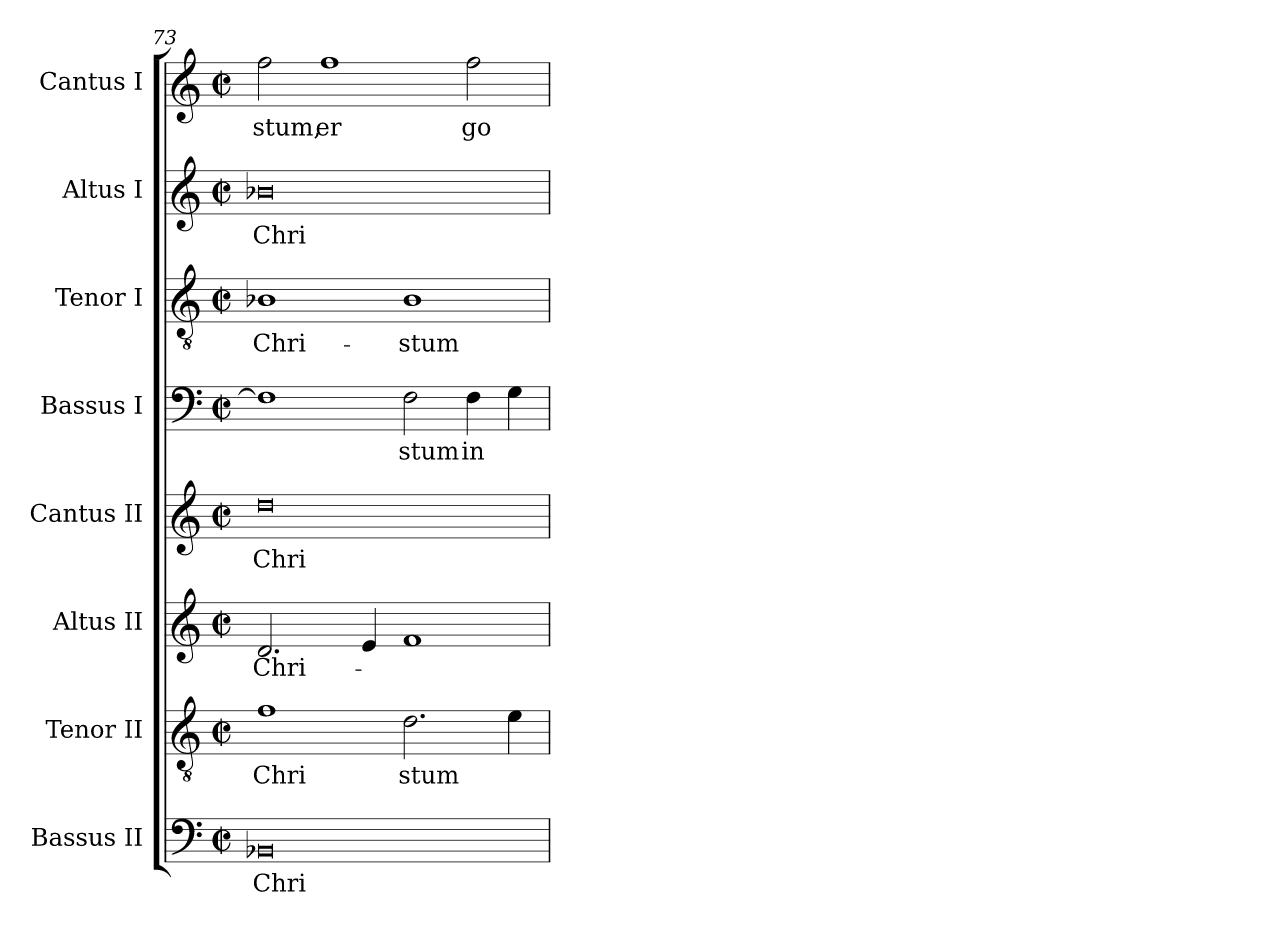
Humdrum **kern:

**kern	**text	**kern	**text	**kern	**text	**kern	**text	**kern	**text	**kern	**text	**kern	**text	**kern	**text
*part8	*part8	*part7	*part7	*part6	*part6	*part5	*part5	*part4	*part4	*part3	*part3	*part2	*part2	*part1	*part1
*staff8	*staff8	*staff7	*staff7	*staff6	*staff6	*staff5	*staff5	*staff4	*staff4	*staff3	*staff3	*staff2	*staff2	*staff1	*staff1
*I"Bassus II	*	*I"Tenor II	*	*I"Altus II	*	*I"Cantus II	*	*I"Bassus I	*	*I"Tenor I	*	*I"Altus I	*	*I"Cantus I	*
*clefF4	*	*clefGv2	*	*clefG2	*	*clefG2	*	*clefF4	*	*clefGv2	*	*clefG2	*	*clefG2	*
*M2/2	*	*M2/2	*	*M2/2	*	*M2/2	*	*M2/2	*	*M2/2	*	*M2/2	*	*M2/2	*
*met(c|)	*	*met(c|)	*	*met(c|)	*	*met(c|)	*	*met(c|)	*	*met(c|)	*	*met(c|)	*	*met(c|)	*
=73	=73	=73	=73	=73	=73	=73	=73	=73	=73	=73	=73	=73	=73	=73	=73
!	!LO:LY:b:cj	!	!LO:LY:b:cj	!	!LO:LY:b	!	!LO:LY:b:cj	!	!	!	!LO:LY:b:cj	!	!LO:LY:b:cj	!	!LO:LY:b:cj
0BB-X	Chri	1f	Chri	2.d/	Chri-	0dd	Chri	1F]	.	1B-X	Chri-	0b-X	Chri-	2ff\	stum,
!	!	!	!	!	!	!	!	!	!	!	!	!	!	!	!LO:LY:b:cj
.	.	.	.	.	.	.	.	.	.	.	.	.	.	1ff	er
.	.	.	.	4e/	.	.	.	.	.	.	.	.	.	.	.
!	!	!	!LO:LY:b	!	!	!	!	!	!LO:LY:b:cj	!	!LO:LY:b:cj	!	!	!	!
.	.	2.d\	stum	1f	.	.	.	2F\	stum	1B-	-stum	.	.	.	.
!	!	!	!	!	!	!	!	!	!LO:LY:b:cj	!	!	!	!	!	!LO:LY:b:cj
.	.	.	.	.	.	.	.	4F\	in	.	.	.	.	2ff\	go
.	.	4e\	.	.	.	.	.	4G\	.	.	.	.	.	.	.
=	=	=	=	=	=	=	=	=	=	=	=	=	=	=	=
*-	*-	*-	*-	*-	*-	*-	*-	*-	*-	*-	*-	*-	*-	*-	*-
